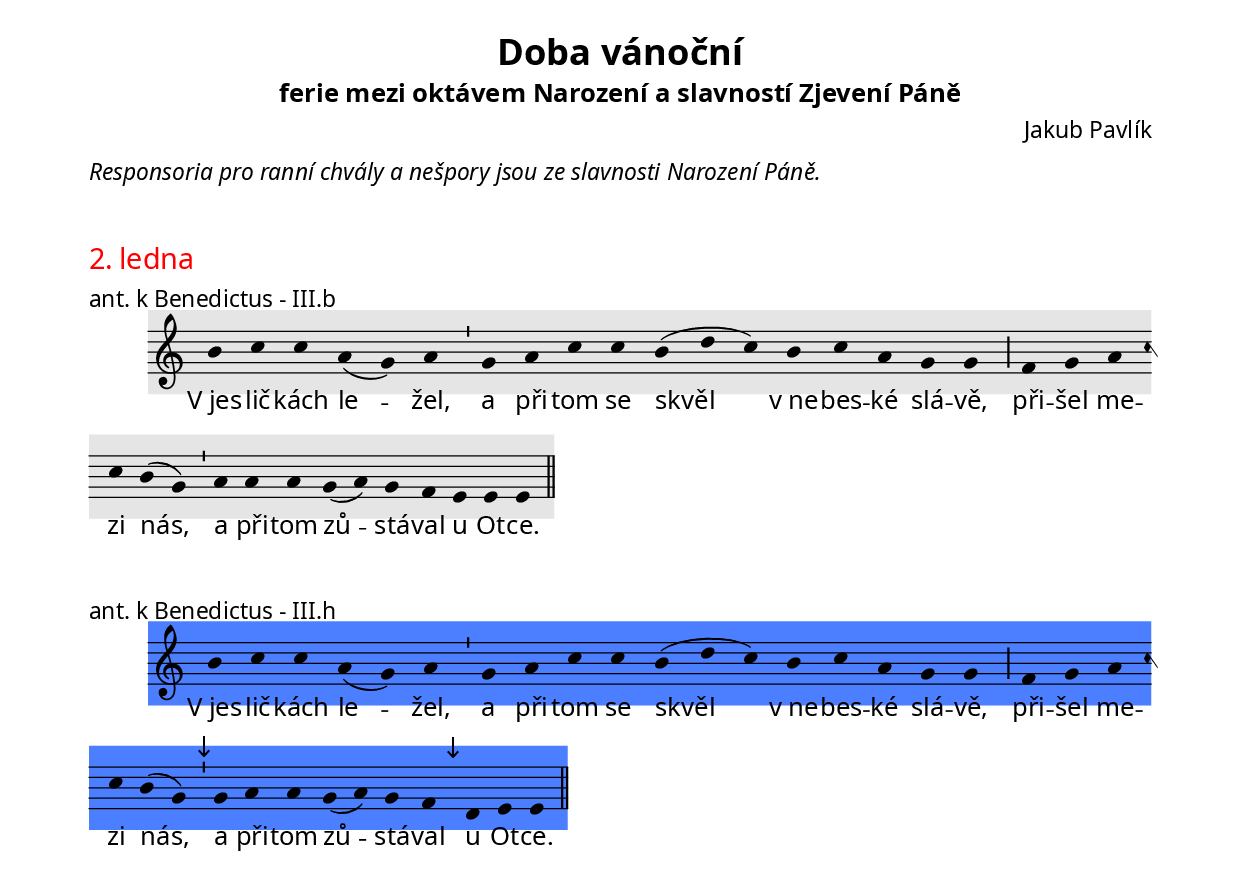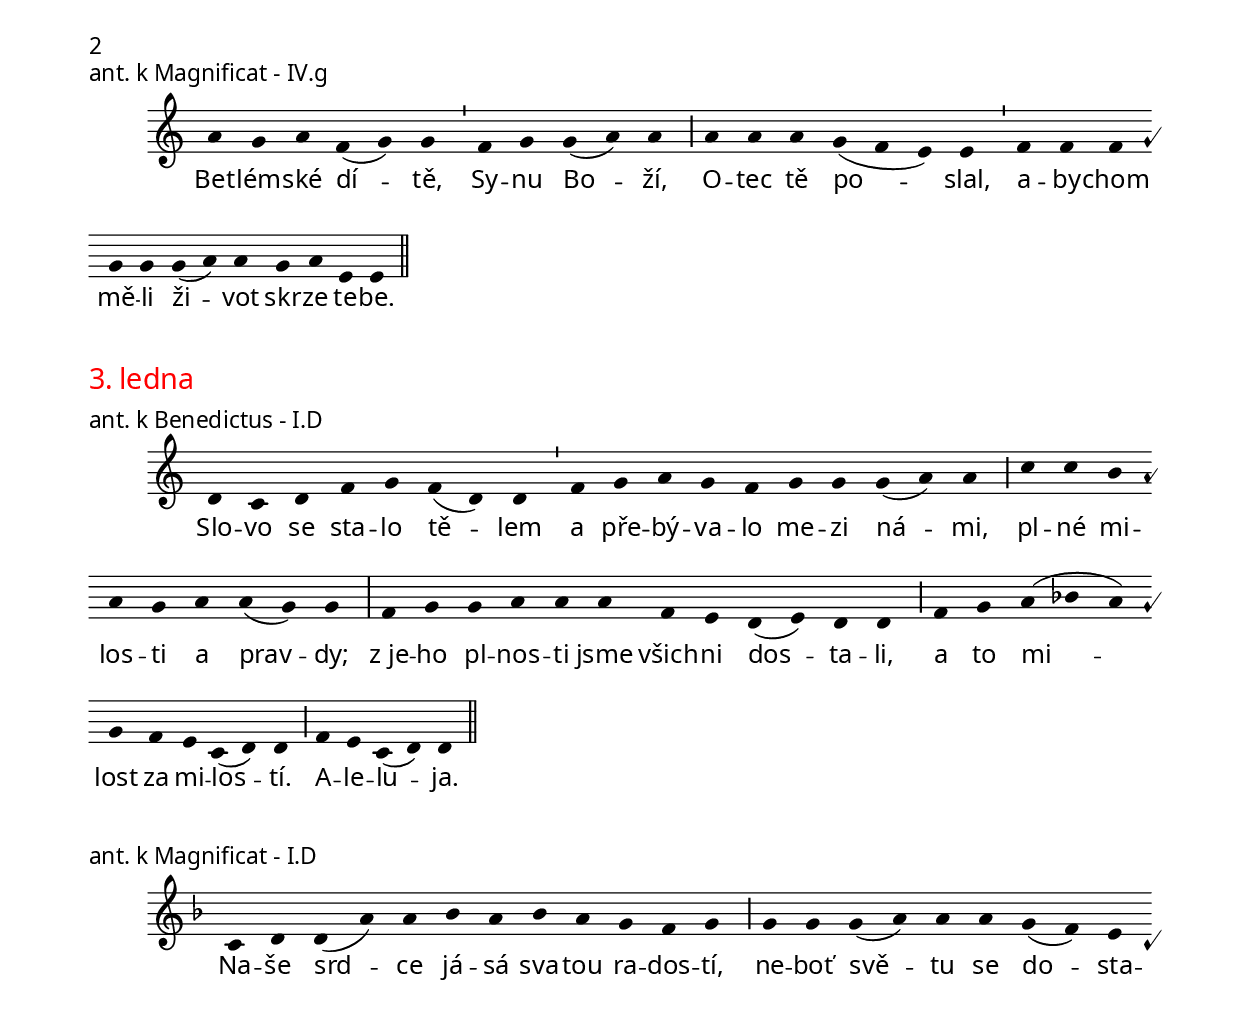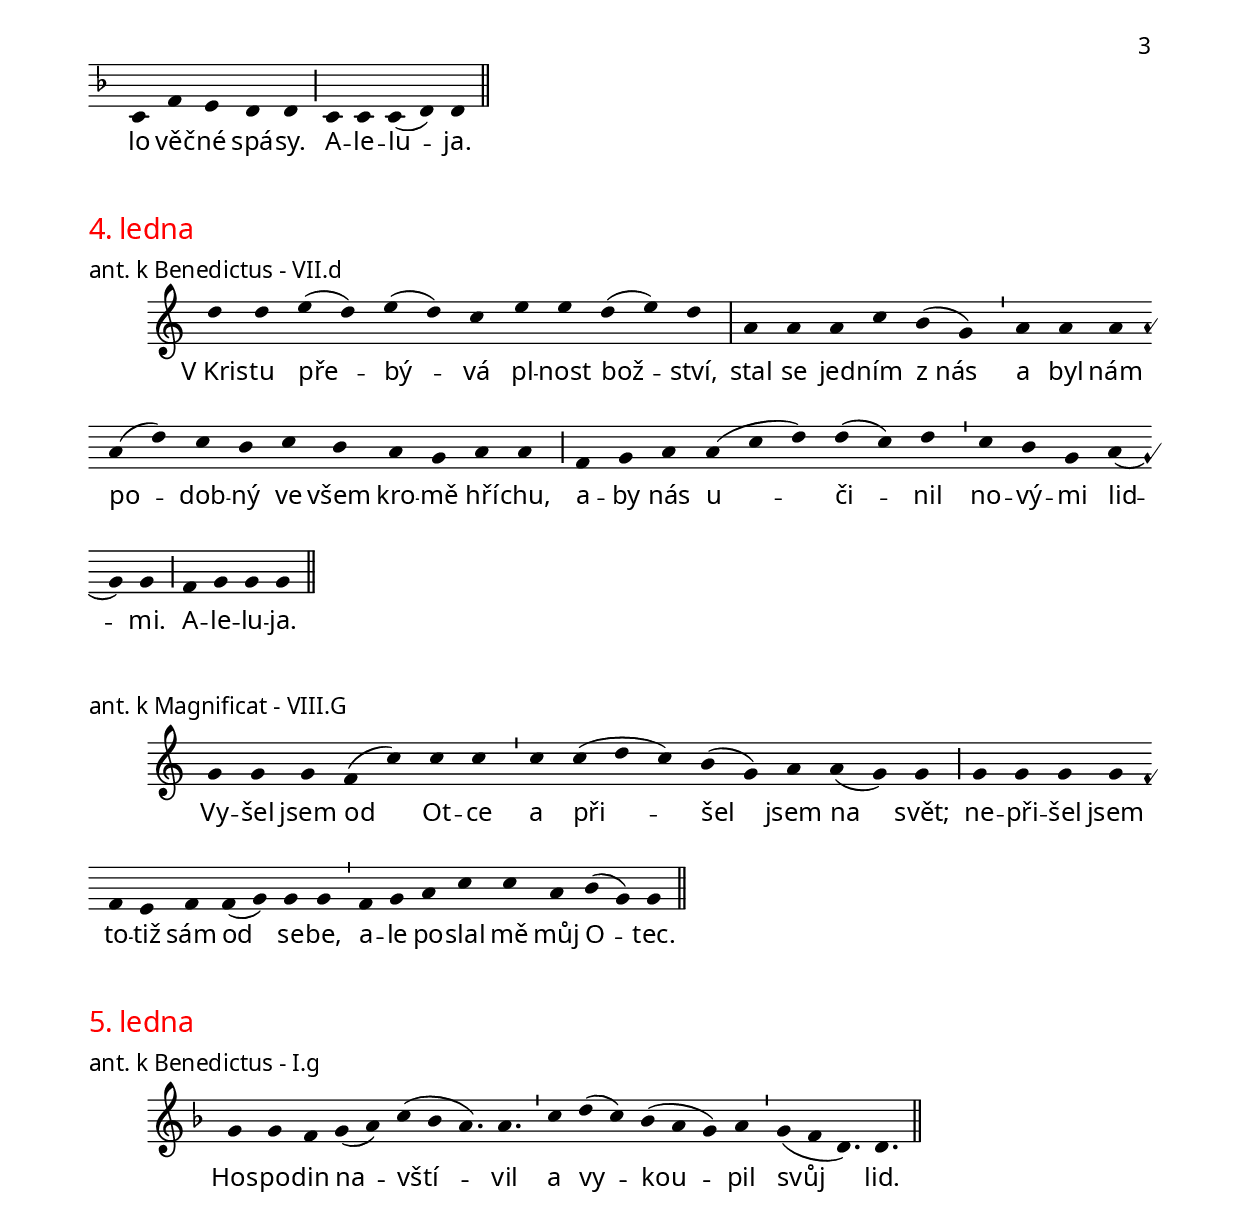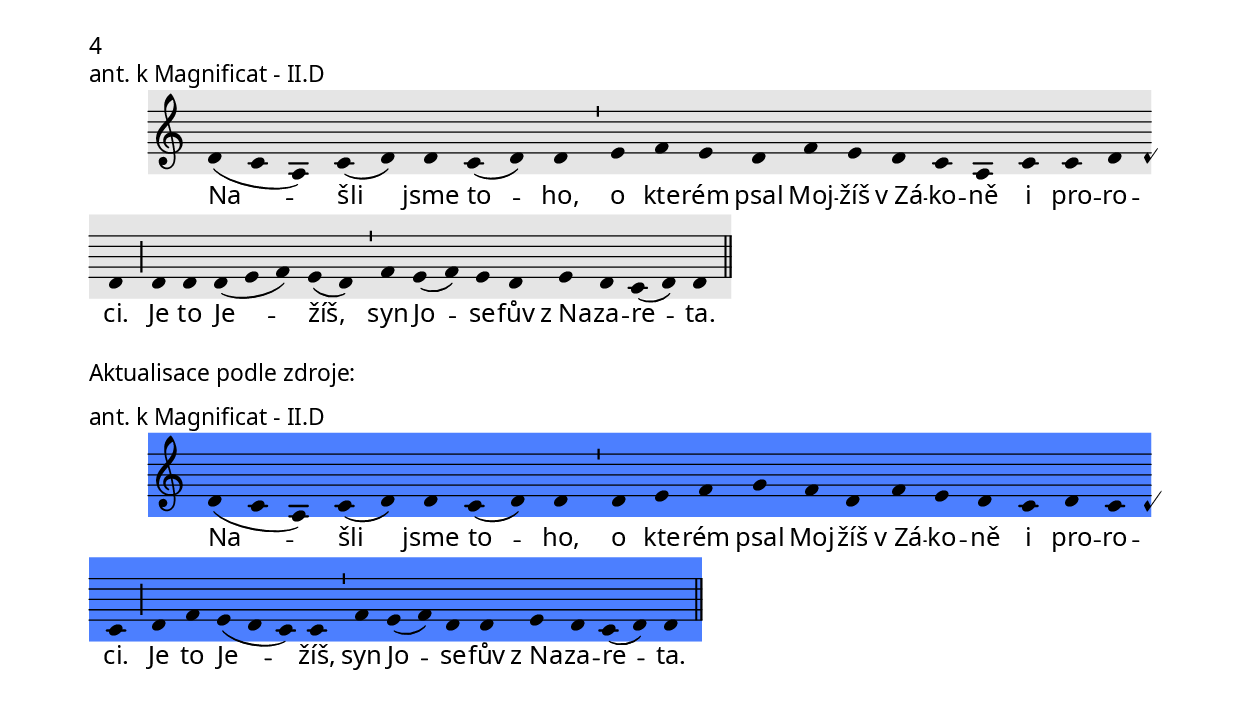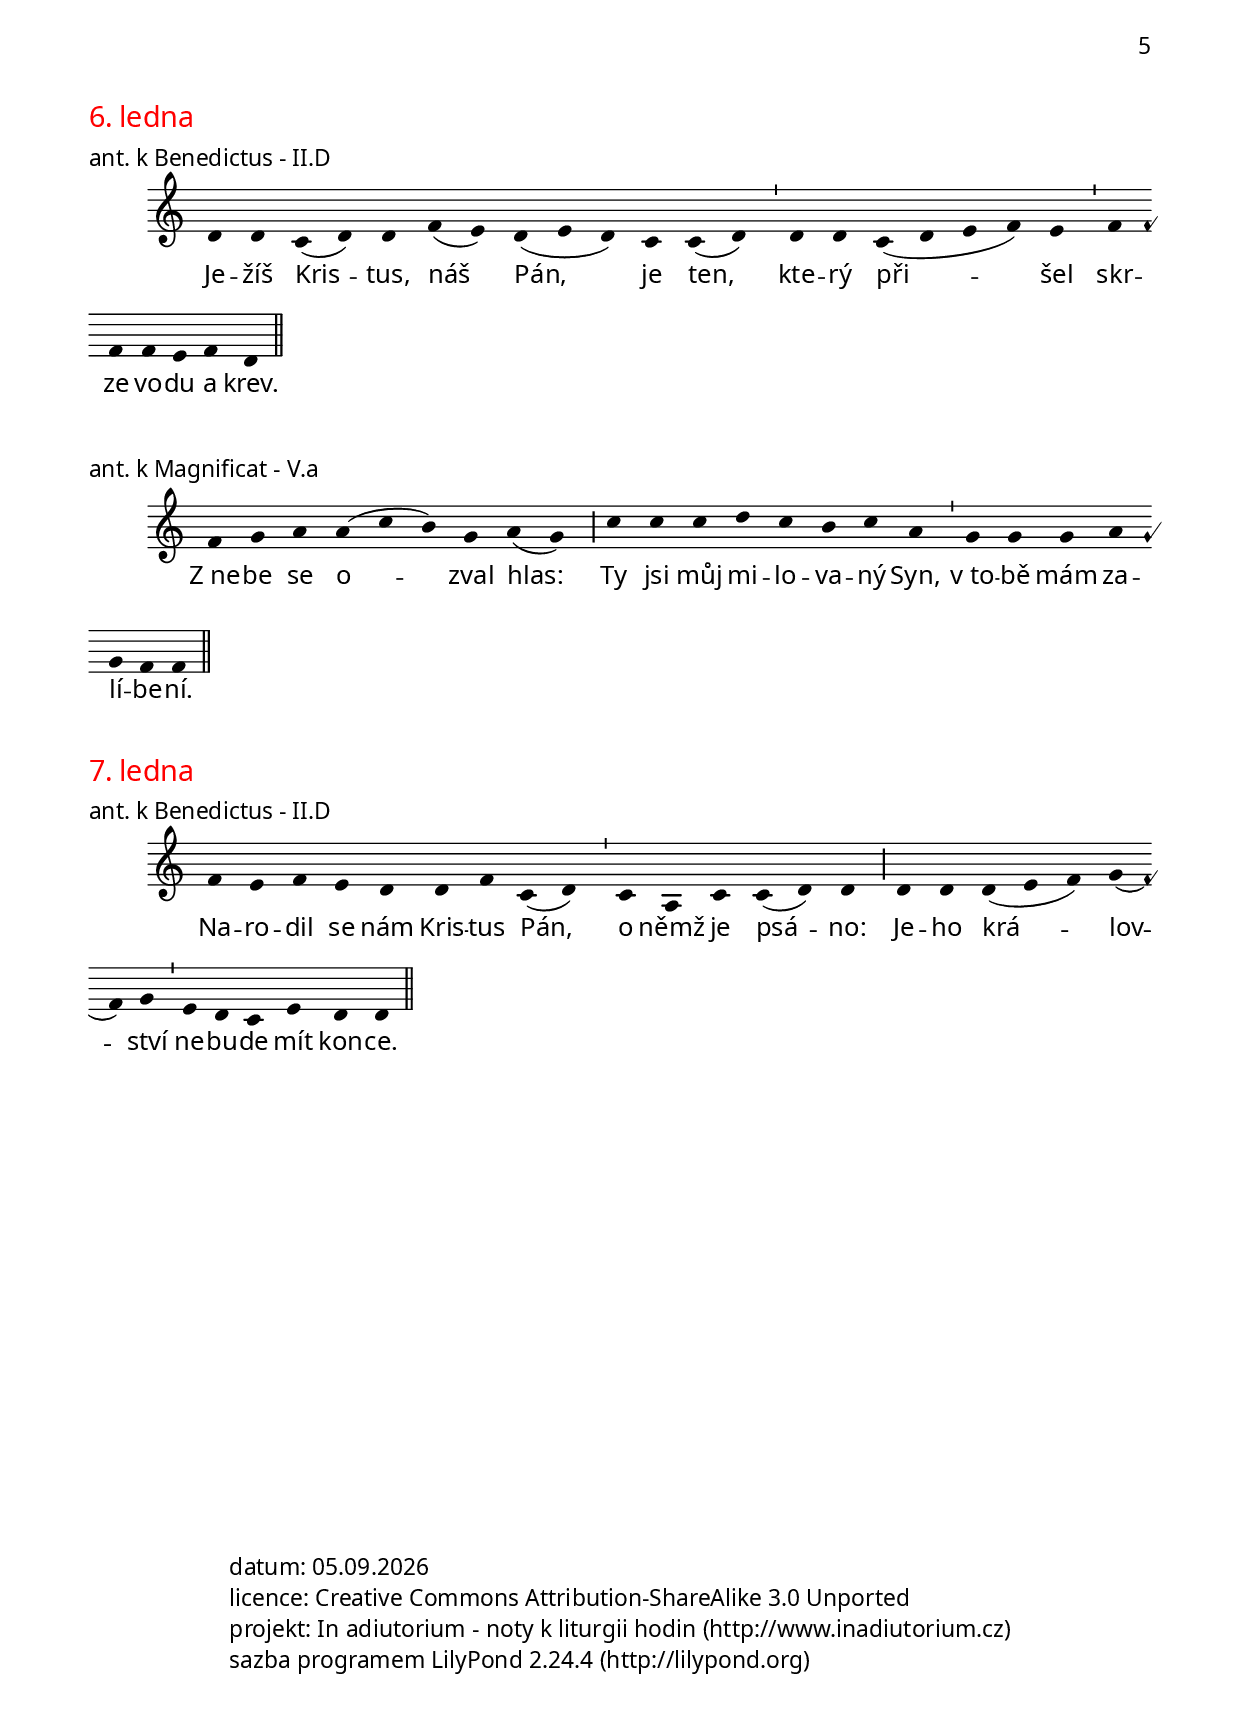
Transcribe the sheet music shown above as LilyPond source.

\version "2.17.24"

\header {
  title = "Doba vánoční"
  subtitle = "ferie mezi oktávem Narození a slavností Zjevení Páně"
  composer = "Jakub Pavlík"
}

\include "spolecne.ly"

\markup\italic{
  Responsoria pro ranní chvály a nešpory jsou ze slavnosti Narození Páně.
}

\markup\nadpisDen{2. ledna}

\score {
  \relative c'' {
    \zvyraznovacSedy
    \choralniRezim
    b4 c c a( g) a \barMin
    g a c c b( d c) b c a g g \barMaior
    f g a c b( g) \barMin
    a a a g( a) g f e e e \barFinalis
  }
  \addlyrics {
    V_jes -- lič -- kách le -- žel,
    a při -- tom se skvěl v_ne -- bes -- ké slá -- vě,
    při -- šel me -- zi nás,
    a při -- tom zů -- stá -- val u Ot -- ce.
  }
  \header {
    quid = "ant. k Benedictus"
    modus = "III"
    differentia = "b"
    fons = "zcela volná inspirace (nejprve mimovolná) antifonou vanoce_narozenipane.ly#bohorodicka-1ne-a2"
    psalmus = ""
    id = "2aben"
    piece = \markup {\sestavTitulekBezZalmu}
  }
}

\score {
  \relative c'' {
    \zvyraznovacModry
    \choralniRezim
    b4 c c a( g) a \barMin
    g a c c b( d c) b c a g g \barMaior
    f g a c b( g) \barMin
    \mark\sipka g a a g( a) g f \mark\sipka d e e \barFinalis
  }
  \addlyrics {
    V_jes -- lič -- kách le -- žel,
    a při -- tom se skvěl v_ne -- bes -- ké slá -- vě,
    při -- šel me -- zi nás,
    a při -- tom zů -- stá -- val u Ot -- ce.
  }
  \header {
    quid = "ant. k Benedictus"
    modus = "III"
    differentia = "h"
    fons = "zcela volná inspirace (nejprve mimovolná) antifonou vanoce_narozenipane.ly#bohorodicka-1ne-a2"
    psalmus = ""
    id = "2aben"
    piece = \markup {\sestavTitulekBezZalmu}
  }
}

\pageBreak

\score {
  \relative c'' {
    \choralniRezim
    a4 g a f( g) g \barMin f g g( a) a \barMaior
    a a a g( f e) e \barMin
    f f f g g g( a) a g a e e \barFinalis
  }
  \addlyrics {
    Bet -- lém -- ské dí -- tě, Sy -- nu Bo -- ží,
    O -- tec tě po -- slal,
    a -- by -- chom mě -- li ži -- vot skr -- ze te -- be.
  }
  \header {
    quid = "ant. k Magnificat"
    modus = "IV"
    differentia = "g"
    psalmus = ""
    placet = "nezpěvná"
    id = "2amag"
    piece = \markup {\sestavTitulekBezZalmu}
  }
}

\markup\nadpisDen{3. ledna}

\score {
  \relative c' {
    \choralniRezim
    d4 c d f g f( d) d \barMin
    f g a g f g g g( a) a \barMaior
    c c b a g a a( g) g \barMax
    f g g a a a f e d( e) d d \barMaior
    f g a( bes a) g f e c( d) d \barMaior
    f e c( d) d \barFinalis
  }
  \addlyrics {
    Slo -- vo se sta -- lo tě -- lem
    a pře -- bý -- va -- lo me -- zi ná -- mi,
    pl -- né mi -- los -- ti a prav -- dy;
    z_je -- ho pl -- nos -- ti jsme všich -- ni dos -- ta -- li,
    a to mi -- lost za mi -- los -- tí.
    A -- le -- lu -- ja.
  }
  \header {
    quid = "ant. k Benedictus"
    modus = "I"
    differentia = "D"
    psalmus = ""
    fial = "sanktoral/1227jan.ly#rch-aben?zacatek"
    placet = "r - text by stál za trochu víc práce a lépe padnoucí melodii s lepším spádem"
    id = "3aben"
    piece = \markup {\sestavTitulekBezZalmu}
  }
}

\score {
  \relative c' {
    \key f \major
    \choralniRezim
    c4 d d( a') a bes a bes a g f g \barMaior
    g g g( a) a a g( f) e c f e d d \barMaior
    c c c( d) d \barFinalis
  }
  \addlyrics {
    Na -- še srd -- ce já -- sá sva -- tou ra -- dos -- tí,
    ne -- boť svě -- tu se do -- sta -- lo věč -- né spá -- sy.
    A -- le -- lu -- ja.
  }
  \header {
    quid = "ant. k Magnificat"
    modus = "I"
    differentia = "D"
    psalmus = ""
    id = "3amag"
    piece = \markup {\sestavTitulekBezZalmu}
  }
}

\markup\nadpisDen{4. ledna}

\score {
  \relative c'' {
    \choralniRezim
    d4 d e( d) e( d) c e e d( e) d \barMax
    a a a c b( g) \barMin
    a a a a( d) c b c b a g a a \barMaior
    f g a a( c d) d( c) d \barMin c b g a( g) g \barMaior
    f g g g \barFinalis
  }
  \addlyrics {
    V_Kris -- tu pře -- bý -- vá pl -- nost bož -- ství,
    stal se jed -- ním z_nás
    a byl nám po -- dob -- ný ve všem kro -- mě hří -- chu,
    a -- by nás u -- či -- nil no -- vý -- mi lid -- mi.
    A -- le -- lu -- ja.
  }
  \header {
    quid = "ant. k Benedictus"
    modus = "VII"
    differentia = "d"
    psalmus = ""
    placet = "začátek zjednodušit"
    id = "4aben"
    piece = \markup {\sestavTitulekBezZalmu}
  }
}

\score {
  \relative c'' {
    \choralniRezim
    g4 g g f( c') c c \barMin
    c c( d c) b( g) a a( g) g \barMaior
    g g g g f e f f( g) g g \barMin
    f g a c c a b( g) g \barFinalis
  }
  \addlyrics {
    Vy -- šel jsem od Ot -- ce
    a při -- šel jsem na svět;
    ne -- při -- šel jsem to -- tiž sám od se -- be,
    a -- le po -- slal mě můj O -- tec.
  }
  \header {
    quid = "ant. k Magnificat"
    modus = "VIII"
    differentia = "G"
    psalmus = ""
    fial = "velikonoce_nanebevstoupeni.ly#1ne-a1?upraveno"
    placet = "melisma na _od sebe_ pryč; elegantnější závěr"
    id = "4amag"
    piece = \markup {\sestavTitulekBezZalmu}
  }
}

\markup\nadpisDen{5. ledna}

\score {
  \relative c'' {
    \choralniRezim
    \key f\major
    g4 g f g( a)  c( bes a4.) a \barMin
    c4 d( c) bes( a g) a \barMin g( f d4.) d \barFinalis
  }
  \addlyrics {
    Hos -- po -- din na -- vští -- vil a vy -- kou -- pil svůj lid.
  }
  \header {
    quid = "ant. k Benedictus"
    modus = "I"
    differentia = "g"
    psalmus = ""
    id = "5aben"
    fons = "zaltar, patek lichych tydnu, k Benedictus"
    fial = "antifony/ferie_kantevgant.ly#t1-pa-ben"
    piece = \markup {\sestavTitulekBezZalmu}
  }
}

\pageBreak

\score {
  \relative c' {
    \zvyraznovacSedy
    \choralniRezim
    d4( c a) c( d) d c( d) d \barMin
    e f e d f e d c a c c d d \barMaior % zmenena cast kvuli delsimu textu
    d d d( e f) e( d) \barMin f e( f) e d e d c( d) d \barFinalis
  }
  \addlyrics {
    Na -- šli jsme to -- ho,
    o kte -- rém psal Moj -- žíš v_Zá -- ko -- ně
    i pro -- ro -- ci.
    Je to Je -- žíš,
    syn Jo -- se -- fův z_Na -- za -- re -- ta.
  }
  \header {
    quid = "ant. k Magnificat"
    modus = "II"
    differentia = "D"
    psalmus = ""
    fial = "sanktoral/0503filipjakub.ly#rch-aben?cast&upraveno"
    placet = "nelíbí se mi dlouhá sestupná pasáž _Mojžíš v zákoně_"
    id = "5amag"
    piece = \markup {\sestavTitulekBezZalmu}
  }
}

\markup{Aktualisace podle zdroje:}

\score {
  \relative c' {
    \zvyraznovacModry
    \choralniRezim
    d( c a) c( d) d c( d) d \barMin
    d e f g f d f e d c d c c \barMaior
    d f e( d c) c \barMin
    f e( f) d d e d c( d) d \barFinalis
  }
  \addlyrics {
    Na -- šli jsme to -- ho,
    o kte -- rém psal Moj -- žíš v_Zá -- ko -- ně i pro -- ro -- ci.
    Je to Je -- žíš,
    syn Jo -- se -- fův z_Na -- za -- re -- ta.
  }
  \header {
    quid = "ant. k Magnificat"
    modus = "II"
    differentia = "D"
    psalmus = ""
    fial = "sanktoral/0503filipjakub.ly#rch-aben?cast&delsi_text"
    id = "5amag"
    piece = \markup {\sestavTitulekBezZalmu}
  }
}

\pageBreak

\markup\nadpisDen{6. ledna}

\score {
  \relative c' {
    \choralniRezim
    % nejsem si jisty, ze zvolene frazovani je stastne.
    % Je z hlediska vyznamu textu lepsi,
    % aby na "je ten" koncila prvni fraze, jak jsem to udelal,
    % nebo aby jim zacinala nova?
    d d c( d) d f( e) d( e d) c c( d) \barMin
    d d c( d e f) e \barMin
    f f f e f d \barFinalis
  }
  \addlyrics {
    Je -- žíš Kris -- tus, náš Pán, je ten,
    kte -- rý při -- šel
    skr -- ze vo -- du a krev.
  }
  \header {
    quid = "ant. k Benedictus"
    modus = "II"
    differentia = "D"
    psalmus = ""
    placet = "lépe"
    id = "6aben"
    piece = \markup {\sestavTitulekBezZalmu}
  }
}

\score {
  \relative c' {
    \choralniRezim
    f4 g a a( c b) g a( g) \barMaior
    c c c d c b c a \barMin
    g g g a g f f \barFinalis
  }
  \addlyrics {
    Z_ne -- be se o -- zval hlas:
    Ty jsi můj mi -- lo -- va -- ný Syn,
    v_to -- bě mám za -- lí -- be -- ní.
  }
  \header {
    quid = "ant. k Magnificat"
    modus = "V"
    differentia = "a"
    psalmus = ""
    fial = "antifony/pust_nedeleC.ly#iimag2?upraveno"
    id = "6amag"
    piece = \markup {\sestavTitulekBezZalmu}
  }
}

\markup\nadpisDen{7. ledna}

\score {
  \relative c' {
    \choralniRezim
    f4 e f e d d f c( d) \barMin c a c c( d) d \barMaior
    d d d( e f) g( f) g \barMin e d c e d d \barFinalis
  }
  \addlyrics {
    Na -- ro -- dil se nám Kris -- tus Pán, o němž je psá -- no:
    Je -- ho krá -- lov -- ství ne -- bu -- de mít kon -- ce.
  }
  \header {
    quid = "ant. k Benedictus"
    modus = "II"
    differentia = "D"
    psalmus = ""
    placet = "r - závěr je takový jakoby s přistřiženými křídly"
    id = "7aben"
    piece = \markup {\sestavTitulekBezZalmu}
  }
}
